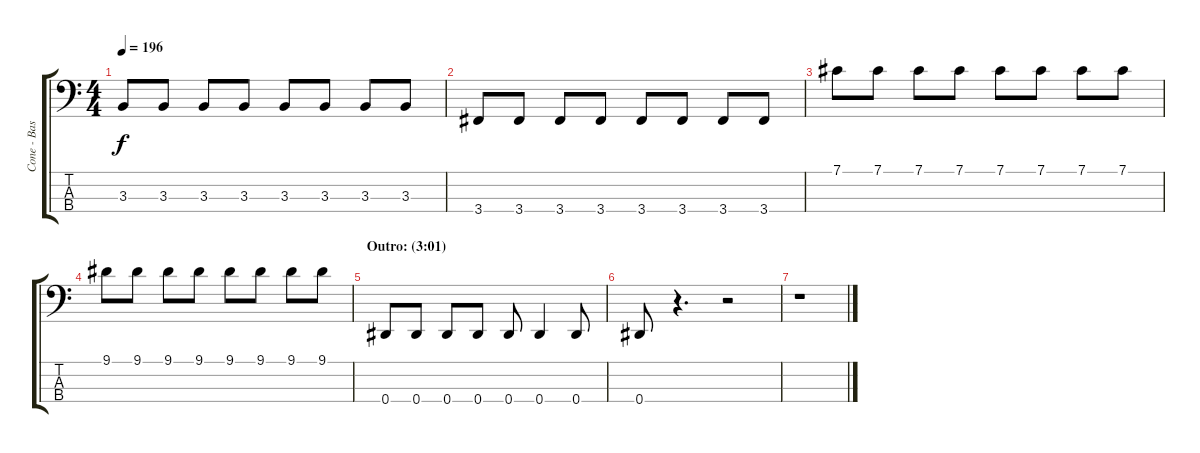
\track ("Cone - Bass" "Cone - Bas") {instrument electricbassfinger}
\staff {score tabs}
\tuning (Gb2 Db2 Ab1 Eb1) {hide}
\ts (4 4)
\tempo 196
\clef f4
\ks c
3.3.8{dy f} 3.3.8 3.3.8 3.3.8 3.3.8 3.3.8 3.3.8 3.3.8 |
3.4.8 3.4.8 3.4.8 3.4.8 3.4.8 3.4.8 3.4.8 3.4.8 |
7.1.8 7.1.8 7.1.8 7.1.8 7.1.8 7.1.8 7.1.8 7.1.8 |
9.1.8 9.1.8 9.1.8 9.1.8 9.1.8 9.1.8 9.1.8 9.1.8 |
\section ("" "Outro: (3:01)")
0.4.8 0.4.8 0.4.8 0.4.8 0.4.8 0.4.4 0.4.8 |
0.4.8 r.4{d} r.2 |
r.1
